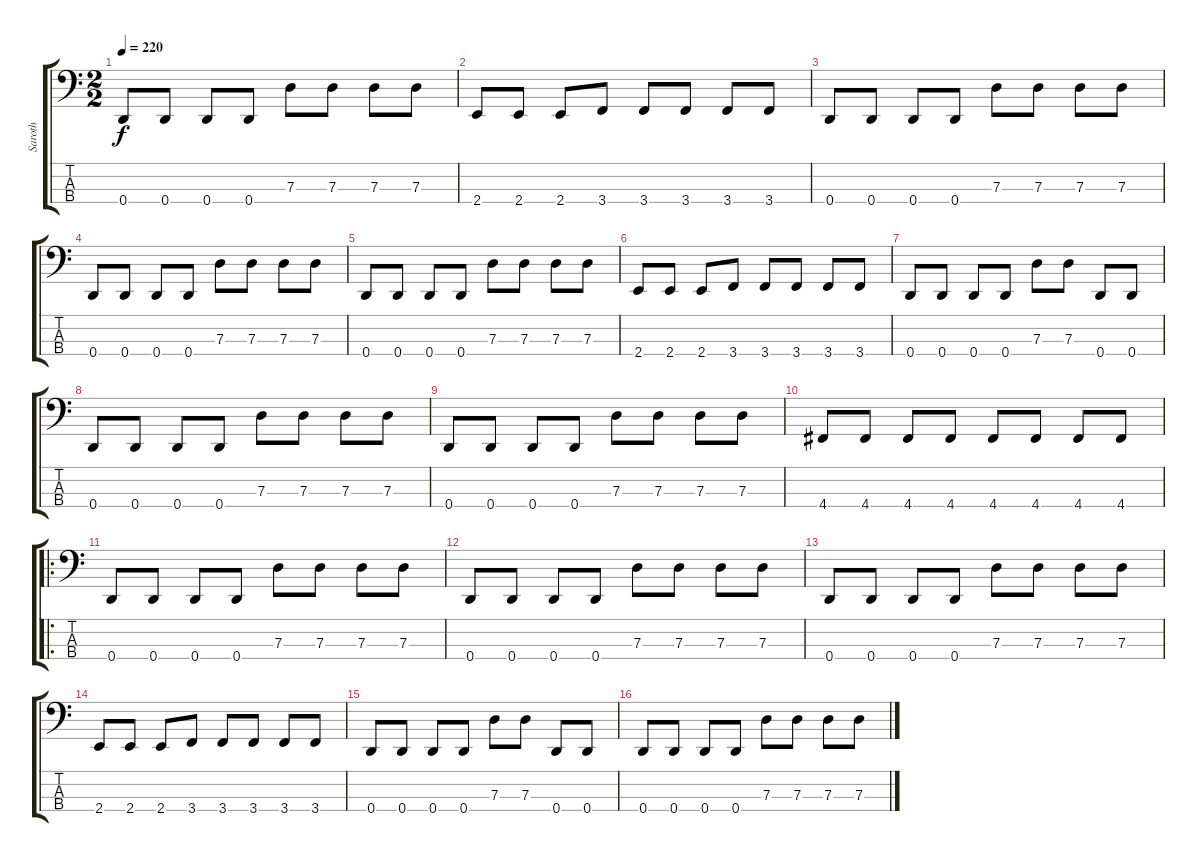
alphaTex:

\track ("Saroth" "Saroth") {instrument electricbassfinger}
\staff {score tabs}
\tuning (F2 C2 G1 D1) {hide}
\ts (2 2)
\tempo 220
\clef f4
\ks c
0.4.8{dy f} 0.4.8 0.4.8 0.4.8 7.3.8 7.3.8 7.3.8 7.3.8 |
2.4.8 2.4.8 2.4.8 3.4.8 3.4.8 3.4.8 3.4.8 3.4.8 |
0.4.8 0.4.8 0.4.8 0.4.8 7.3.8 7.3.8 7.3.8 7.3.8 |
0.4.8 0.4.8 0.4.8 0.4.8 7.3.8 7.3.8 7.3.8 7.3.8 |
0.4.8 0.4.8 0.4.8 0.4.8 7.3.8 7.3.8 7.3.8 7.3.8 |
2.4.8 2.4.8 2.4.8 3.4.8 3.4.8 3.4.8 3.4.8 3.4.8 |
0.4.8 0.4.8 0.4.8 0.4.8 7.3.8 7.3.8 0.4.8 0.4.8 |
0.4.8 0.4.8 0.4.8 0.4.8 7.3.8 7.3.8 7.3.8 7.3.8 |
0.4.8 0.4.8 0.4.8 0.4.8 7.3.8 7.3.8 7.3.8 7.3.8 |
4.4.8 4.4.8 4.4.8 4.4.8 4.4.8 4.4.8 4.4.8 4.4.8 |
\ro
0.4.8 0.4.8 0.4.8 0.4.8 7.3.8 7.3.8 7.3.8 7.3.8 |
0.4.8 0.4.8 0.4.8 0.4.8 7.3.8 7.3.8 7.3.8 7.3.8 |
0.4.8 0.4.8 0.4.8 0.4.8 7.3.8 7.3.8 7.3.8 7.3.8 |
2.4.8 2.4.8 2.4.8 3.4.8 3.4.8 3.4.8 3.4.8 3.4.8 |
0.4.8 0.4.8 0.4.8 0.4.8 7.3.8 7.3.8 0.4.8 0.4.8 |
0.4.8 0.4.8 0.4.8 0.4.8 7.3.8 7.3.8 7.3.8 7.3.8
